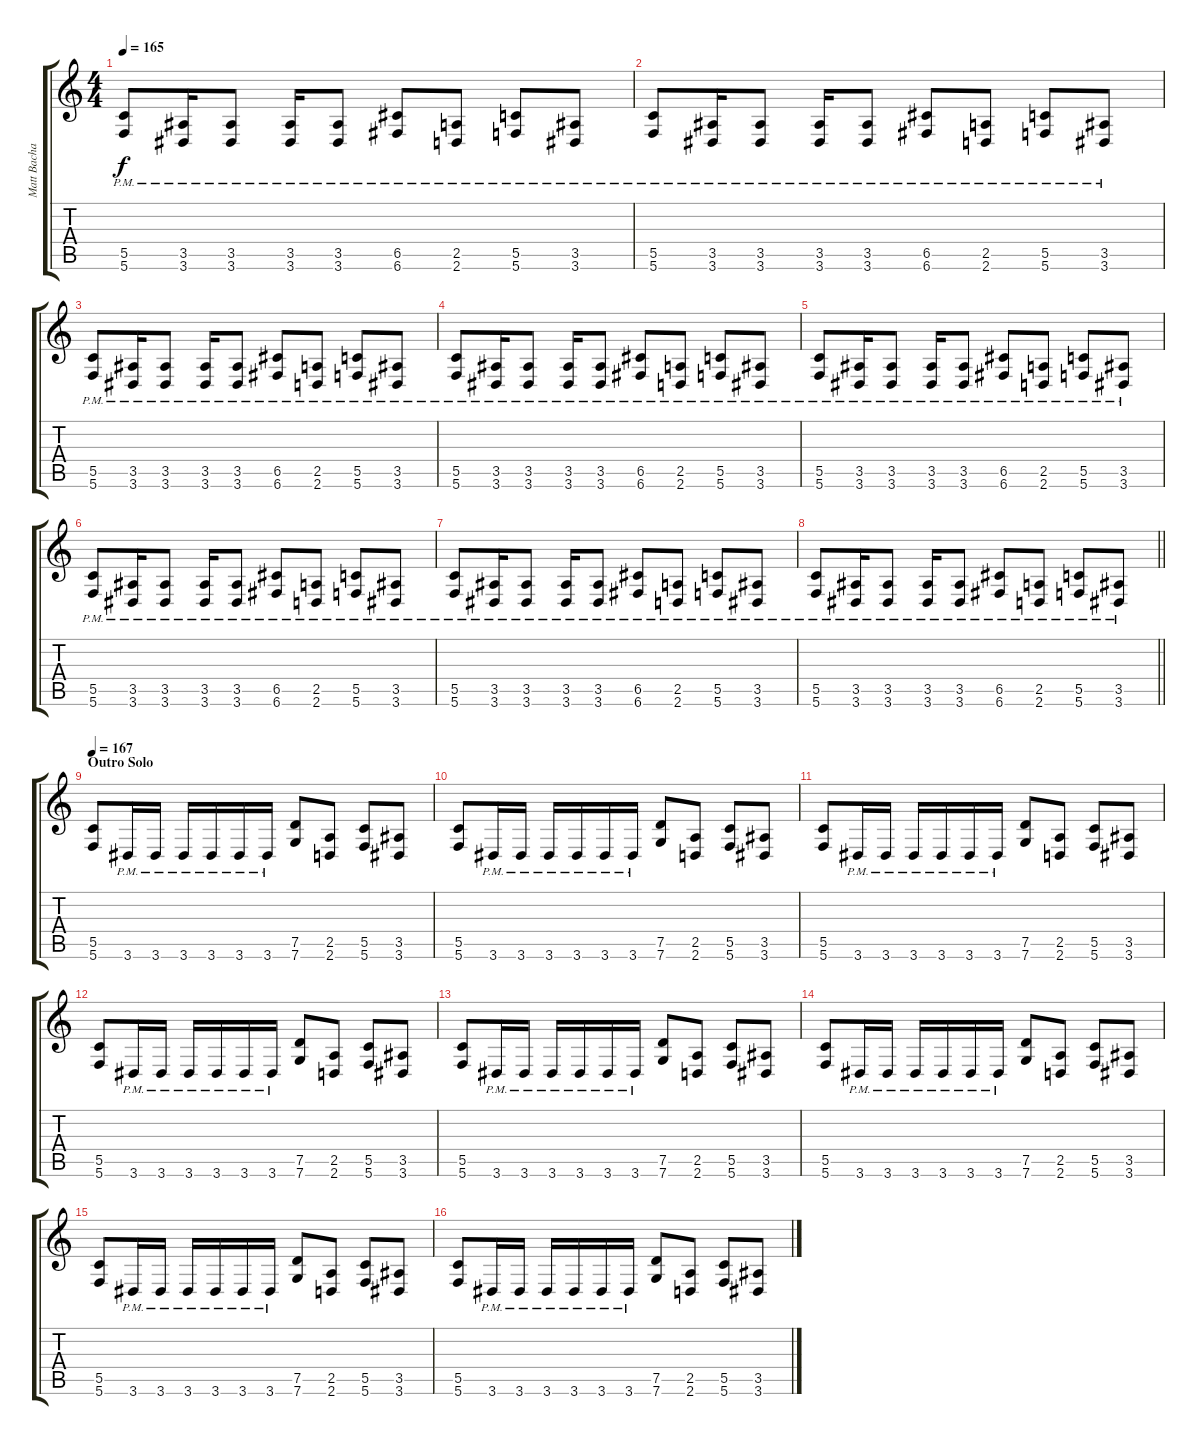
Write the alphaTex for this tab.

\track ("Matt Bachand" "Matt Bacha") {instrument distortionguitar}
\staff {score tabs}
\tuning (D4 A3 F3 C3 G2 C2) {hide}
\ts (4 4)
\tempo 165
\clef g2
\ks c
(5.5{pm} 5.6{pm}).8{dy f} (3.5{pm} 3.6{pm}).16 (3.5{pm} 3.6{pm}).8 (3.5{pm} 3.6{pm}).16 (3.5{pm} 3.6{pm}).8 (6.5{pm} 6.6{pm}).8 (2.5{pm} 2.6{pm}).8 (5.5{pm} 5.6{pm}).8 (3.5{pm} 3.6{pm}).8 |
(5.5{pm} 5.6{pm}).8 (3.5{pm} 3.6{pm}).16 (3.5{pm} 3.6{pm}).8 (3.5{pm} 3.6{pm}).16 (3.5{pm} 3.6{pm}).8 (6.5{pm} 6.6{pm}).8 (2.5{pm} 2.6{pm}).8 (5.5{pm} 5.6{pm}).8 (3.5{pm} 3.6{pm}).8 |
(5.5{pm} 5.6{pm}).8 (3.5{pm} 3.6{pm}).16 (3.5{pm} 3.6{pm}).8 (3.5{pm} 3.6{pm}).16 (3.5{pm} 3.6{pm}).8 (6.5{pm} 6.6{pm}).8 (2.5{pm} 2.6{pm}).8 (5.5{pm} 5.6{pm}).8 (3.5{pm} 3.6{pm}).8 |
(5.5{pm} 5.6{pm}).8 (3.5{pm} 3.6{pm}).16 (3.5{pm} 3.6{pm}).8 (3.5{pm} 3.6{pm}).16 (3.5{pm} 3.6{pm}).8 (6.5{pm} 6.6{pm}).8 (2.5{pm} 2.6{pm}).8 (5.5{pm} 5.6{pm}).8 (3.5{pm} 3.6{pm}).8 |
(5.5{pm} 5.6{pm}).8 (3.5{pm} 3.6{pm}).16 (3.5{pm} 3.6{pm}).8 (3.5{pm} 3.6{pm}).16 (3.5{pm} 3.6{pm}).8 (6.5{pm} 6.6{pm}).8 (2.5{pm} 2.6{pm}).8 (5.5{pm} 5.6{pm}).8 (3.5{pm} 3.6{pm}).8 |
(5.5{pm} 5.6{pm}).8 (3.5{pm} 3.6{pm}).16 (3.5{pm} 3.6{pm}).8 (3.5{pm} 3.6{pm}).16 (3.5{pm} 3.6{pm}).8 (6.5{pm} 6.6{pm}).8 (2.5{pm} 2.6{pm}).8 (5.5{pm} 5.6{pm}).8 (3.5{pm} 3.6{pm}).8 |
(5.5{pm} 5.6{pm}).8 (3.5{pm} 3.6{pm}).16 (3.5{pm} 3.6{pm}).8 (3.5{pm} 3.6{pm}).16 (3.5{pm} 3.6{pm}).8 (6.5{pm} 6.6{pm}).8 (2.5{pm} 2.6{pm}).8 (5.5{pm} 5.6{pm}).8 (3.5{pm} 3.6{pm}).8 |
\barLineRight lightlight
(5.5{pm} 5.6{pm}).8 (3.5{pm} 3.6{pm}).16 (3.5{pm} 3.6{pm}).8 (3.5{pm} 3.6{pm}).16 (3.5{pm} 3.6{pm}).8 (6.5{pm} 6.6{pm}).8 (2.5{pm} 2.6{pm}).8 (5.5{pm} 5.6{pm}).8 (3.5{pm} 3.6{pm}).8 |
\section ("" "Outro Solo")
\tempo 167
(5.5 5.6).8 3.6{pm}.16 3.6{pm}.16 3.6{pm}.16 3.6{pm}.16 3.6{pm}.16 3.6{pm}.16 (7.5 7.6).8 (2.5 2.6).8 (5.5 5.6).8 (3.5 3.6).8 |
(5.5 5.6).8 3.6{pm}.16 3.6{pm}.16 3.6{pm}.16 3.6{pm}.16 3.6{pm}.16 3.6{pm}.16 (7.5 7.6).8 (2.5 2.6).8 (5.5 5.6).8 (3.5 3.6).8 |
(5.5 5.6).8 3.6{pm}.16 3.6{pm}.16 3.6{pm}.16 3.6{pm}.16 3.6{pm}.16 3.6{pm}.16 (7.5 7.6).8 (2.5 2.6).8 (5.5 5.6).8 (3.5 3.6).8 |
(5.5 5.6).8 3.6{pm}.16 3.6{pm}.16 3.6{pm}.16 3.6{pm}.16 3.6{pm}.16 3.6{pm}.16 (7.5 7.6).8 (2.5 2.6).8 (5.5 5.6).8 (3.5 3.6).8 |
(5.5 5.6).8 3.6{pm}.16 3.6{pm}.16 3.6{pm}.16 3.6{pm}.16 3.6{pm}.16 3.6{pm}.16 (7.5 7.6).8 (2.5 2.6).8 (5.5 5.6).8 (3.5 3.6).8 |
(5.5 5.6).8 3.6{pm}.16 3.6{pm}.16 3.6{pm}.16 3.6{pm}.16 3.6{pm}.16 3.6{pm}.16 (7.5 7.6).8 (2.5 2.6).8 (5.5 5.6).8 (3.5 3.6).8 |
(5.5 5.6).8 3.6{pm}.16 3.6{pm}.16 3.6{pm}.16 3.6{pm}.16 3.6{pm}.16 3.6{pm}.16 (7.5 7.6).8 (2.5 2.6).8 (5.5 5.6).8 (3.5 3.6).8 |
(5.5 5.6).8 3.6{pm}.16 3.6{pm}.16 3.6{pm}.16 3.6{pm}.16 3.6{pm}.16 3.6{pm}.16 (7.5 7.6).8 (2.5 2.6).8 (5.5 5.6).8 (3.5 3.6).8
